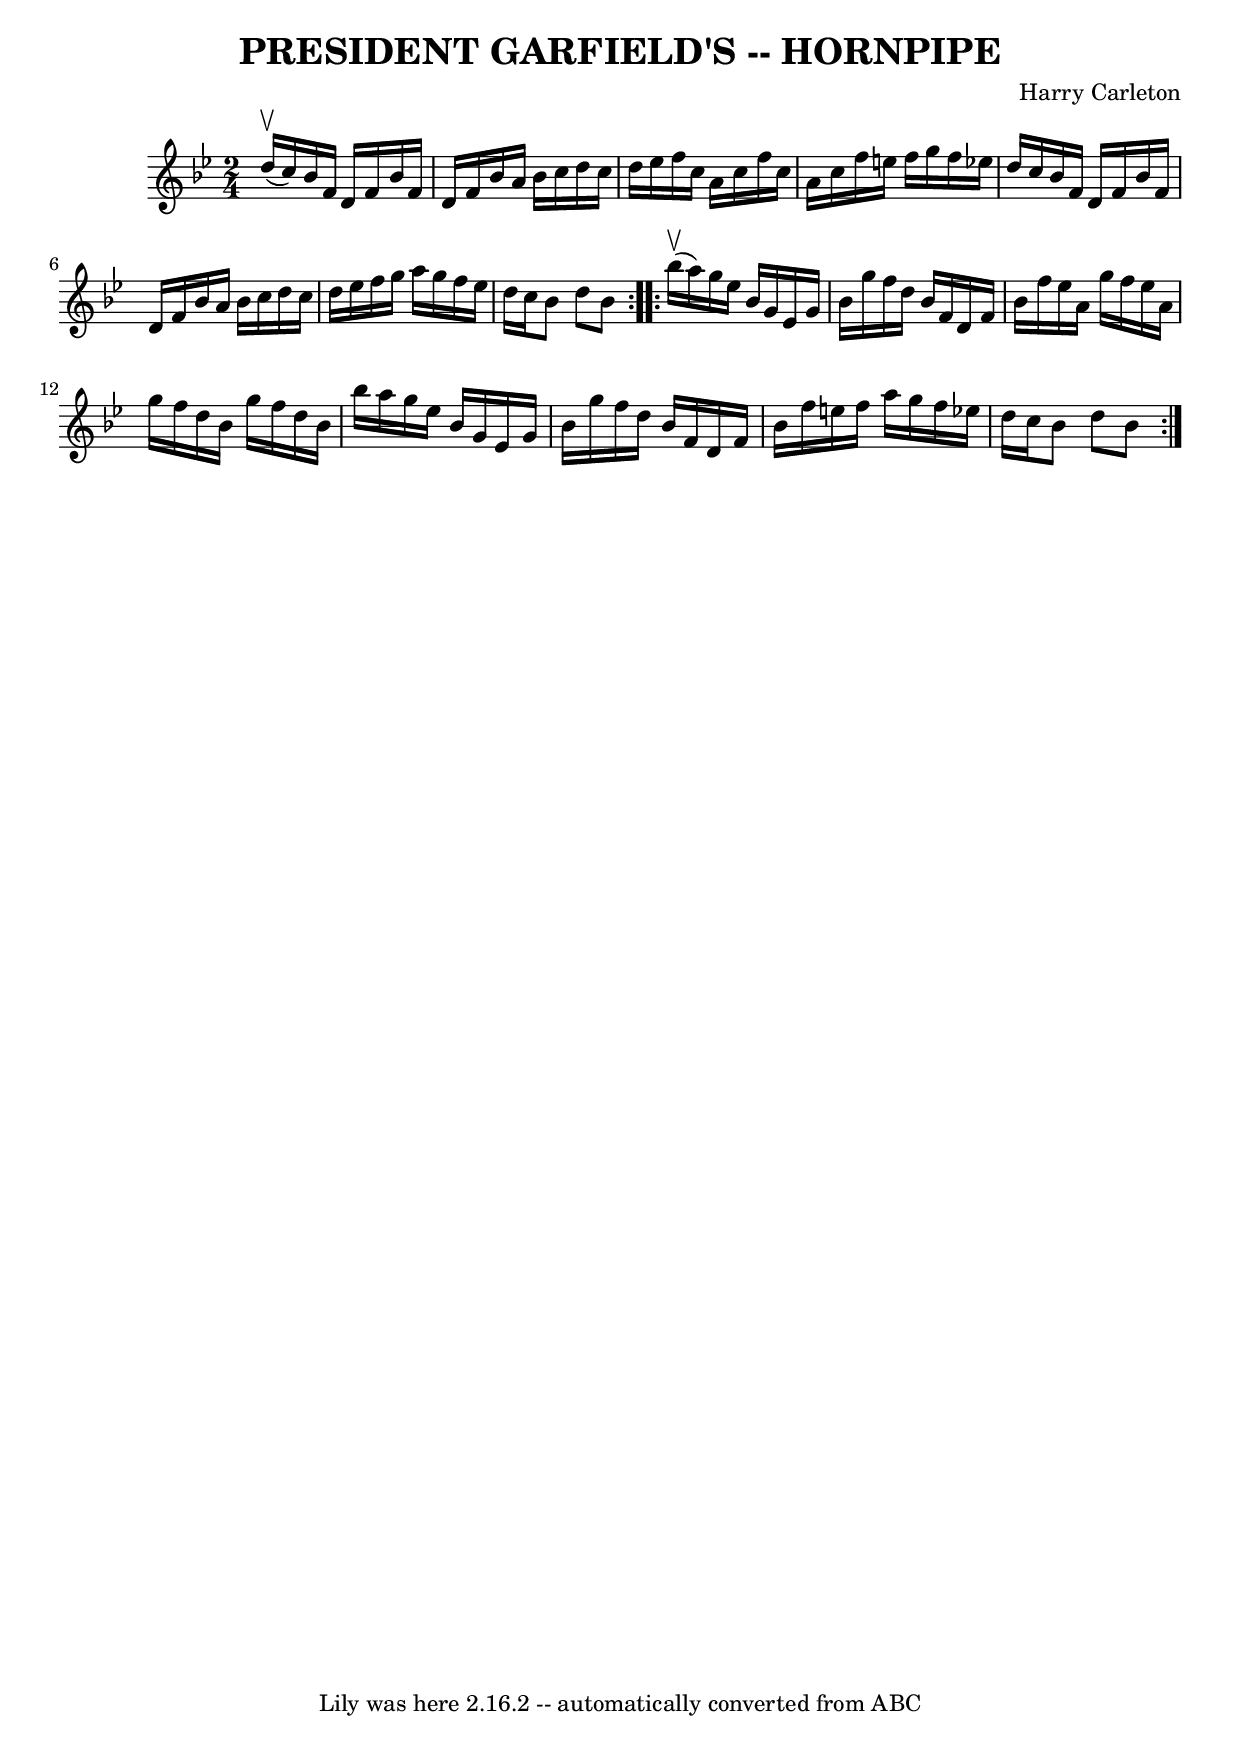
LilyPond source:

\version "2.7.40"
\include "Mammoth.ily"
\header {
	%% book = "Ryan's Mammoth Collection of Fiddle Tunes"
	composer = "Harry Carleton"
	crossRefNumber = "1"
	footnotes = ""
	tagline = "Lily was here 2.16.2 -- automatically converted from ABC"
	title = "PRESIDENT GARFIELD'S -- HORNPIPE"
}
voicedefault =  {
\set Score.defaultBarType = "empty"

\repeat volta 2 {
\time 2/4 \key bes \major d''16 (^\upbow c''16)       |
   
bes'16 f'16 d'16 f'16 bes'16 f'16 d'16 f'16    |
   
bes'16 a'16 bes'16 c''16 d''16 c''16 d''16 ees''16    
|
 f''16 c''16 a'16 c''16 f''16 c''16 a'16 c''16   
 |
 f''16 e''16 f''16 g''16 f''16 ees''!16 d''16    
c''16    |
     |
 bes'16 f'16 d'16 f'16 bes'16    
f'16 d'16 f'16    |
 bes'16 a'16 bes'16 c''16 d''16   
 c''16 d''16 ees''16    |
 f''16 g''16 a''16 g''16    
f''16 ees''16 d''16 c''16    |
 bes'8 d''8 bes'8    }    
 \repeat volta 2 { bes''16 (^\upbow a''16)       |
 g''16    
ees''16 bes'16 g'16 ees'16 g'16 bes'16 g''16    |
   
f''16 d''16 bes'16 f'16 d'16 f'16 bes'16 f''16    |
 
 ees''16 a'16 g''16 f''16 ees''16 a'16 g''16 f''16    
|
 d''16 bes'16 g''16 f''16 d''16 bes'16 bes''16    
a''16    |
     |
 g''16 ees''16 bes'16 g'16 ees'16   
 g'16 bes'16 g''16    |
 f''16 d''16 bes'16 f'16 d'16 
 f'16 bes'16 f''16    |
 e''16 f''16 a''16 g''16    
f''16 ees''!16 d''16 c''16    |
 bes'8 d''8 bes'8    }   
}

\score{
    <<

	\context Staff="default"
	{
	    \voicedefault 
	}

    >>
	\layout {
	}
	\midi {}
}
